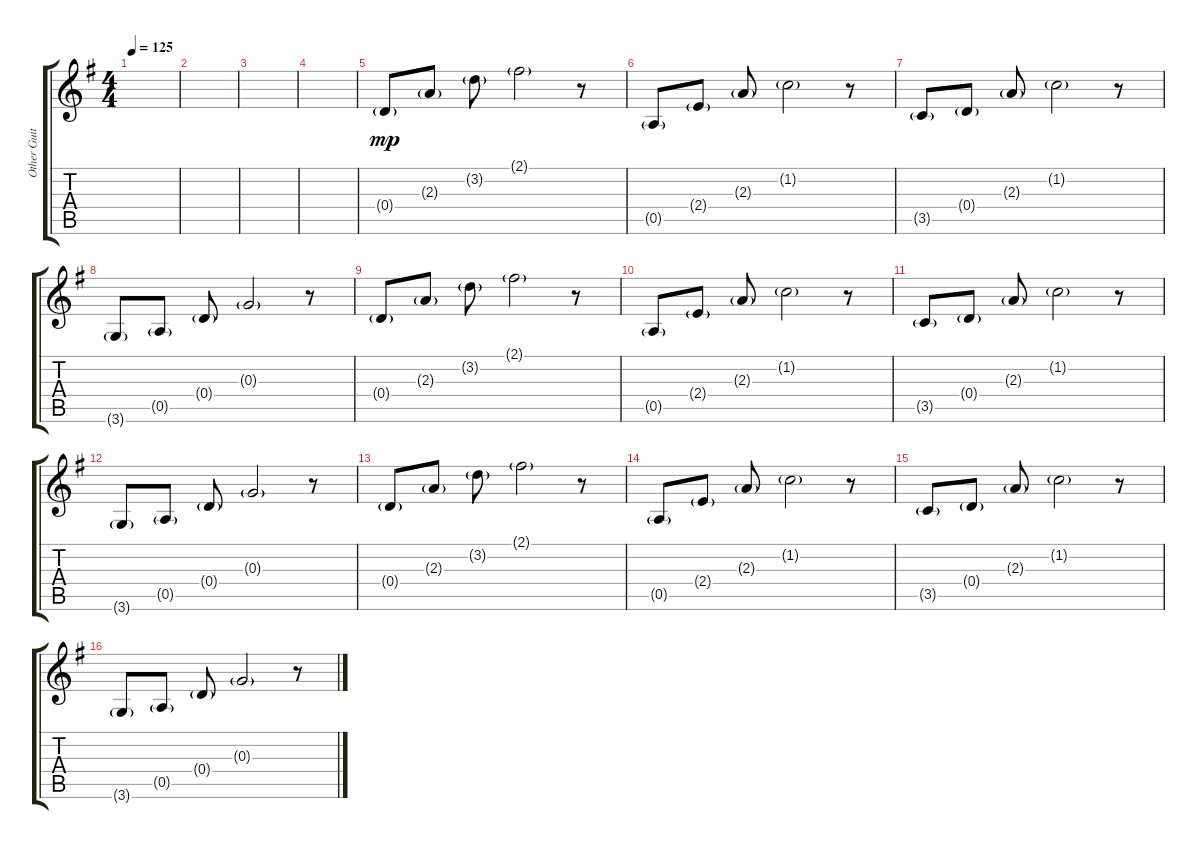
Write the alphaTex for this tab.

\track ("Other Guit" "Other Guit") {instrument electricguitarjazz}
\staff {score tabs}
\tuning (E4 B3 G3 D3 A2 E2) {hide}
\ts (4 4)
\tempo 125
\clef g2
\ks g
|
|
|
|
0.4{g}.8{dy mp} 2.3{g}.8 3.2{g}.8 2.1{g}.2 r.8 |
0.5{g}.8 2.4{g}.8 2.3{g}.8 1.2{g}.2 r.8 |
3.5{g}.8 0.4{g}.8 2.3{g}.8 1.2{g}.2 r.8 |
3.6{g}.8 0.5{g}.8 0.4{g}.8 0.3{g}.2 r.8 |
0.4{g}.8 2.3{g}.8 3.2{g}.8 2.1{g}.2 r.8 |
0.5{g}.8 2.4{g}.8 2.3{g}.8 1.2{g}.2 r.8 |
3.5{g}.8 0.4{g}.8 2.3{g}.8 1.2{g}.2 r.8 |
3.6{g}.8 0.5{g}.8 0.4{g}.8 0.3{g}.2 r.8 |
0.4{g}.8 2.3{g}.8 3.2{g}.8 2.1{g}.2 r.8 |
0.5{g}.8 2.4{g}.8 2.3{g}.8 1.2{g}.2 r.8 |
3.5{g}.8 0.4{g}.8 2.3{g}.8 1.2{g}.2 r.8 |
3.6{g}.8 0.5{g}.8 0.4{g}.8 0.3{g}.2 r.8
